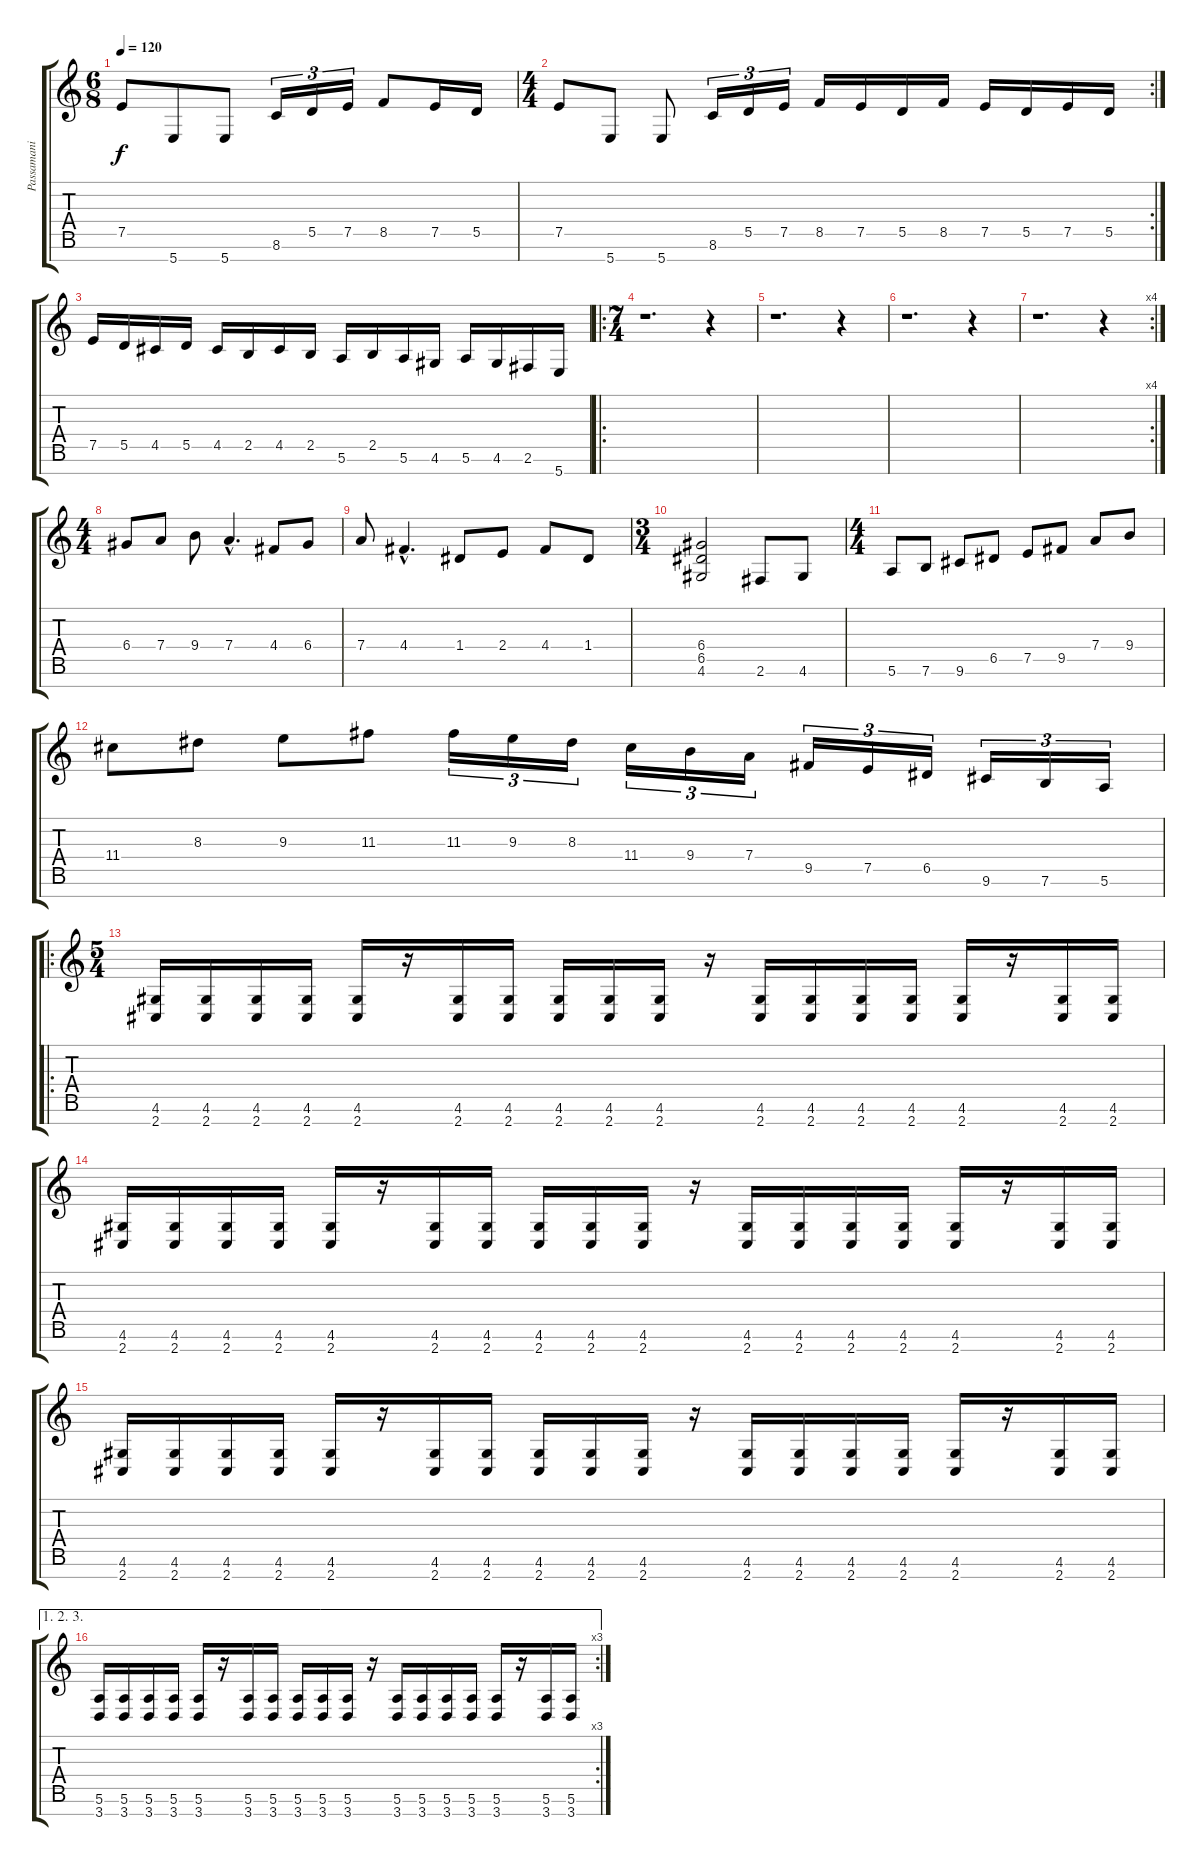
\track ("Passamani" "Passamani") {instrument distortionguitar}
\staff {score tabs}
\tuning (E4 B3 G3 D3 A2 E2 B1) {hide}
\ts (6 8)
\tempo 120
\clef g2
\ks c
7.5.8{dy f} 5.7.8 5.7.8 8.6.16{tu (3 2)} 5.5.16{tu (3 2)} 7.5.16{tu (3 2)} 8.5.8 7.5.16 5.5.16 |
\rc 2
\ts (4 4)
7.5.8 5.7.8 5.7.8 8.6.16{tu (3 2)} 5.5.16{tu (3 2)} 7.5.16{tu (3 2)} 8.5.16 7.5.16 5.5.16 8.5.16 7.5.16 5.5.16 7.5.16 5.5.16 |
7.5.16 5.5.16 4.5.16 5.5.16 4.5.16 2.5.16 4.5.16 2.5.16 5.6.16 2.5.16 5.6.16 4.6.16 5.6.16 4.6.16 2.6.16 5.7.16 |
\ro
\ts (7 4)
r.1{d} r.4 |
r.1{d} r.4 |
r.1{d} r.4 |
\rc 4
r.1{d} r.4 |
\ts (4 4)
6.4.8 7.4.8 9.4.8 7.4{hac}.4{d} 4.4.8 6.4.8 |
7.4.8 4.4{hac}.4{d} 1.4.8 2.4.8 4.4.8 1.4.8 |
\ts (3 4)
(6.4 6.5 4.6).2 2.6.8 4.6.8 |
\ts (4 4)
5.6.8 7.6.8 9.6.8 6.5.8 7.5.8 9.5.8 7.4.8 9.4.8 |
11.4.8 8.3.8 9.3.8 11.3.8 11.3.16{tu (3 2)} 9.3.16{tu (3 2)} 8.3.16{tu (3 2)} 11.4.16{tu (3 2)} 9.4.16{tu (3 2)} 7.4.16{tu (3 2)} 9.5.16{tu (3 2)} 7.5.16{tu (3 2)} 6.5.16{tu (3 2)} 9.6.16{tu (3 2)} 7.6.16{tu (3 2)} 5.6.16{tu (3 2)} |
\ro
\ts (5 4)
(4.6 2.7).16 (4.6 2.7).16 (4.6 2.7).16 (4.6 2.7).16 (4.6 2.7).16 r.16 (4.6 2.7).16 (4.6 2.7).16 (4.6 2.7).16 (4.6 2.7).16 (4.6 2.7).16 r.16 (4.6 2.7).16 (4.6 2.7).16 (4.6 2.7).16 (4.6 2.7).16 (4.6 2.7).16 r.16 (4.6 2.7).16 (4.6 2.7).16 |
(4.6 2.7).16 (4.6 2.7).16 (4.6 2.7).16 (4.6 2.7).16 (4.6 2.7).16 r.16 (4.6 2.7).16 (4.6 2.7).16 (4.6 2.7).16 (4.6 2.7).16 (4.6 2.7).16 r.16 (4.6 2.7).16 (4.6 2.7).16 (4.6 2.7).16 (4.6 2.7).16 (4.6 2.7).16 r.16 (4.6 2.7).16 (4.6 2.7).16 |
(4.6 2.7).16 (4.6 2.7).16 (4.6 2.7).16 (4.6 2.7).16 (4.6 2.7).16 r.16 (4.6 2.7).16 (4.6 2.7).16 (4.6 2.7).16 (4.6 2.7).16 (4.6 2.7).16 r.16 (4.6 2.7).16 (4.6 2.7).16 (4.6 2.7).16 (4.6 2.7).16 (4.6 2.7).16 r.16 (4.6 2.7).16 (4.6 2.7).16 |
\ae (1 2 3)
\rc 3
(5.6 3.7).16 (5.6 3.7).16 (5.6 3.7).16 (5.6 3.7).16 (5.6 3.7).16 r.16 (5.6 3.7).16 (5.6 3.7).16 (5.6 3.7).16 (5.6 3.7).16 (5.6 3.7).16 r.16 (5.6 3.7).16 (5.6 3.7).16 (5.6 3.7).16 (5.6 3.7).16 (5.6 3.7).16 r.16 (5.6 3.7).16 (5.6 3.7).16
